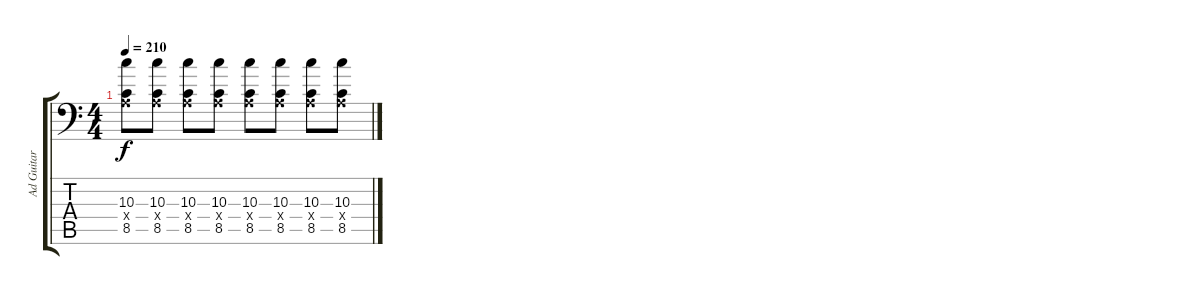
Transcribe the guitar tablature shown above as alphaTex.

\track ("Ad Guitar 2" "Ad Guitar ") {instrument distortionguitar}
\staff {score tabs}
\tuning (B3 Gb3 D3 A2 E2 A1) {hide}
\ts (4 4)
\tempo 210
\clef f4
\ks c
(10.3 0.4{x} 8.5).8{dy f} (10.3 0.4{x} 8.5).8 (10.3 0.4{x} 8.5).8 (10.3 0.4{x} 8.5).8 (10.3 0.4{x} 8.5).8 (10.3 0.4{x} 8.5).8 (10.3 0.4{x} 8.5).8 (10.3 0.4{x} 8.5).8
